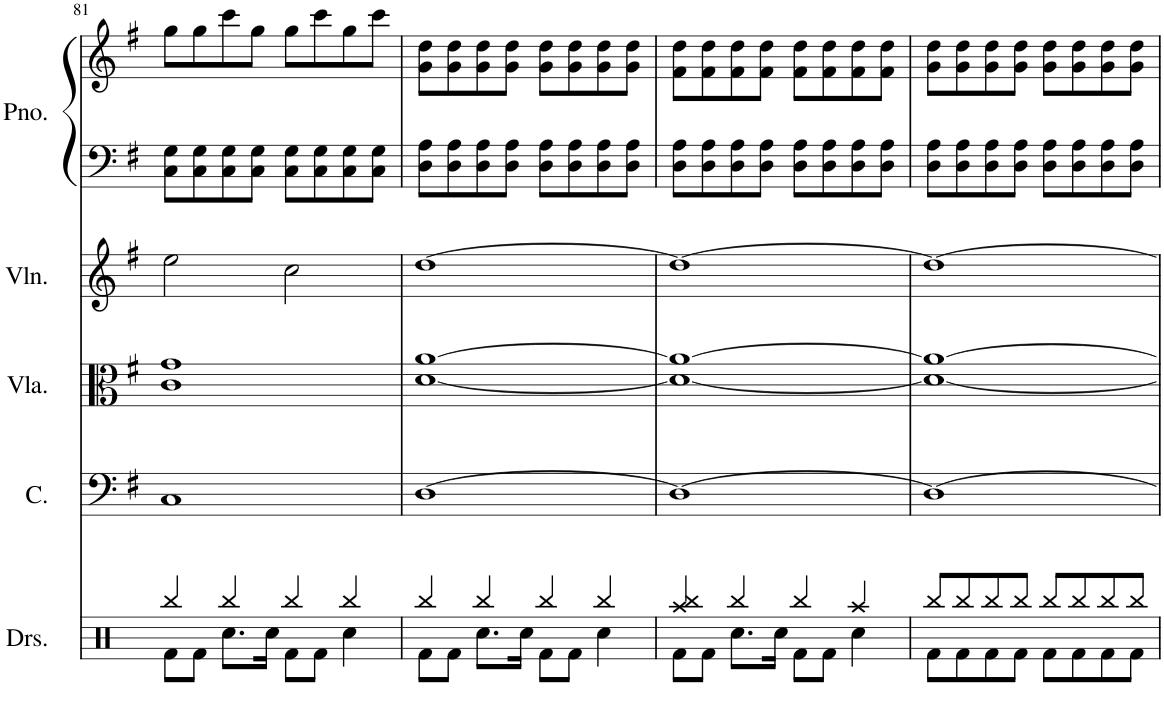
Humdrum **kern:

**kern	**kern	**kern	**kern	**kern
*part4	*part3	*part2	*part1	*part1
*staff5	*staff4	*staff3	*staff2	*staff1
*I"Cello	*I"Viola	*I"Violin	*I"Piano	*
*I'C.	*I'Vla.	*I'Vln.	*I'Pno.	*
!!LO:PB:g=z
*clefF4	*clefC3	*clefG2	*clefF4	*clefG2
*k[f#]	*k[f#]	*k[f#]	*k[f#]	*k[f#]
*M4/4	*M4/4	*M4/4	*M4/4	*M4/4
=81	=81	=81	=81	=81
1C	1c 1g	2ee\	8C\ 8G\L	8gg\L
.	.	.	8C\ 8G\	8gg\
.	.	.	8C\ 8G\	8ccc\
.	.	.	8C\ 8G\J	8gg\J
.	.	2cc\	8C\ 8G\L	8gg\L
.	.	.	8C\ 8G\	8ccc\
.	.	.	8C\ 8G\	8gg\
.	.	.	8C\ 8G\J	8ccc\J
=82	=82	=82	=82	=82
[1D	[1d [1a	[1dd	8D\ 8A\L	8g\ 8dd\L
.	.	.	8D\ 8A\	8g\ 8dd\
.	.	.	8D\ 8A\	8g\ 8dd\
.	.	.	8D\ 8A\J	8g\ 8dd\J
.	.	.	8D\ 8A\L	8g\ 8dd\L
.	.	.	8D\ 8A\	8g\ 8dd\
.	.	.	8D\ 8A\	8g\ 8dd\
.	.	.	8D\ 8A\J	8g\ 8dd\J
=83	=83	=83	=83	=83
1D_	1d_ 1a_	1dd_	8D\ 8A\L	8f#\ 8dd\L
.	.	.	8D\ 8A\	8f#\ 8dd\
.	.	.	8D\ 8A\	8f#\ 8dd\
.	.	.	8D\ 8A\J	8f#\ 8dd\J
.	.	.	8D\ 8A\L	8f#\ 8dd\L
.	.	.	8D\ 8A\	8f#\ 8dd\
.	.	.	8D\ 8A\	8f#\ 8dd\
.	.	.	8D\ 8A\J	8f#\ 8dd\J
=84	=84	=84	=84	=84
1D_	1d_ 1a_	1dd_	8D\ 8A\L	8g\ 8dd\L
.	.	.	8D\ 8A\	8g\ 8dd\
.	.	.	8D\ 8A\	8g\ 8dd\
.	.	.	8D\ 8A\J	8g\ 8dd\J
.	.	.	8D\ 8A\L	8g\ 8dd\L
.	.	.	8D\ 8A\	8g\ 8dd\
.	.	.	8D\ 8A\	8g\ 8dd\
.	.	.	8D\ 8A\J	8g\ 8dd\J
=	=	=	=	=
*-	*-	*-	*-	*-
